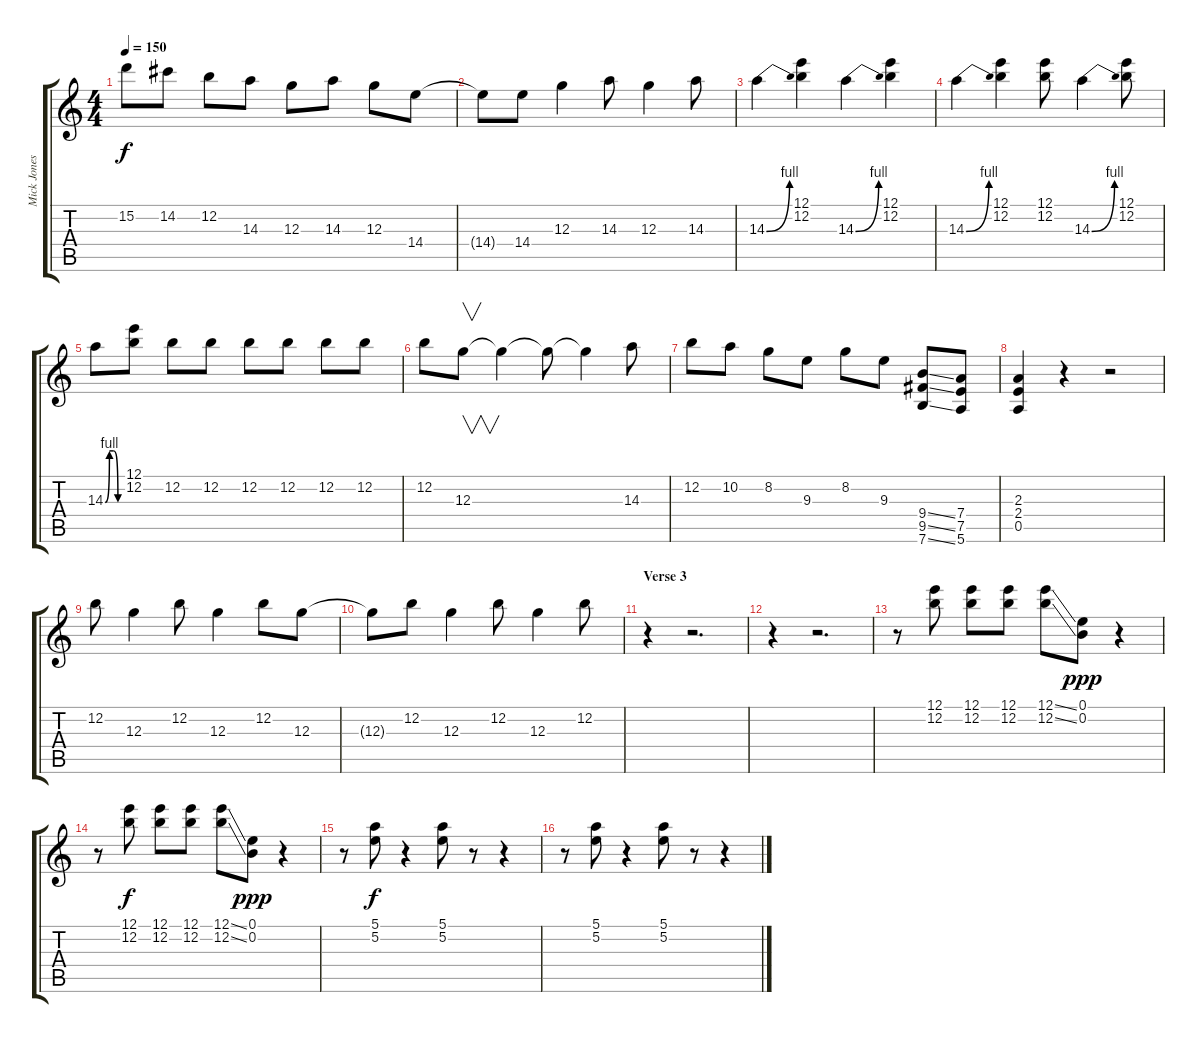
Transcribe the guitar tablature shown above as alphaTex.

\track ("Mick Jones - Lead Guitar" "Mick Jones") {instrument overdrivenguitar}
\staff {score tabs}
\tuning (E4 B3 G3 D3 A2 E2) {hide}
\ts (4 4)
\tempo 150
\clef g2
\ks c
15.2.8{dy f} 14.2.8 12.2.8 14.3.8 12.3.8 14.3.8 12.3.8 14.4.8 |
14.4{t}.8 14.4.8 12.3.4 14.3.8 12.3.4 14.3.8 |
14.3{be (bend 0 0 60 4)}.4 (12.1 12.2).4 14.3{be (bend 0 0 60 4)}.4 (12.1 12.2).4 |
14.3{be (bend 0 0 60 4)}.4 (12.1 12.2).4 (12.1 12.2).8 14.3{be (bend 0 0 60 4)}.4 (12.1 12.2).8 |
14.3{be (custom 0 0 15 4 30 4 45 0 60 0)}.8 (12.1 12.2).8 12.2.8 12.2.8 12.2.8 12.2.8 12.2.8 12.2.8 |
12.2.8 12.3.8{v} 12.3{t}.4 12.3{t}.8 12.3{t}.4 14.3.8 |
12.2.8 10.2.8 8.2.8 9.3.8 8.2.8 9.3.8 (9.4{ss} 9.5{ss} 7.6{ss}).8 (7.4 7.5 5.6).8 |
(2.3 2.4 0.5).4 r.4 r.2 |
12.2.8 12.3.4 12.2.8 12.3.4 12.2.8 12.3.8 |
12.3{t}.8 12.2.8 12.3.4 12.2.8 12.3.4 12.2.8 |
\section ("" "Verse 3")
r.4 r.2{d} |
r.4 r.2{d} |
r.8 (12.1 12.2).8 (12.1 12.2).8 (12.1 12.2).8 (12.1{ss} 12.2{ss}).8 (0.1 0.2).8{dy ppp} r.4 |
r.8 (12.1 12.2).8{dy f} (12.1 12.2).8 (12.1 12.2).8 (12.1{ss} 12.2{ss}).8 (0.1 0.2).8{dy ppp} r.4 |
r.8 (5.1 5.2).8{dy f} r.4 (5.1 5.2).8 r.8 r.4 |
r.8 (5.1 5.2).8 r.4 (5.1 5.2).8 r.8 r.4
